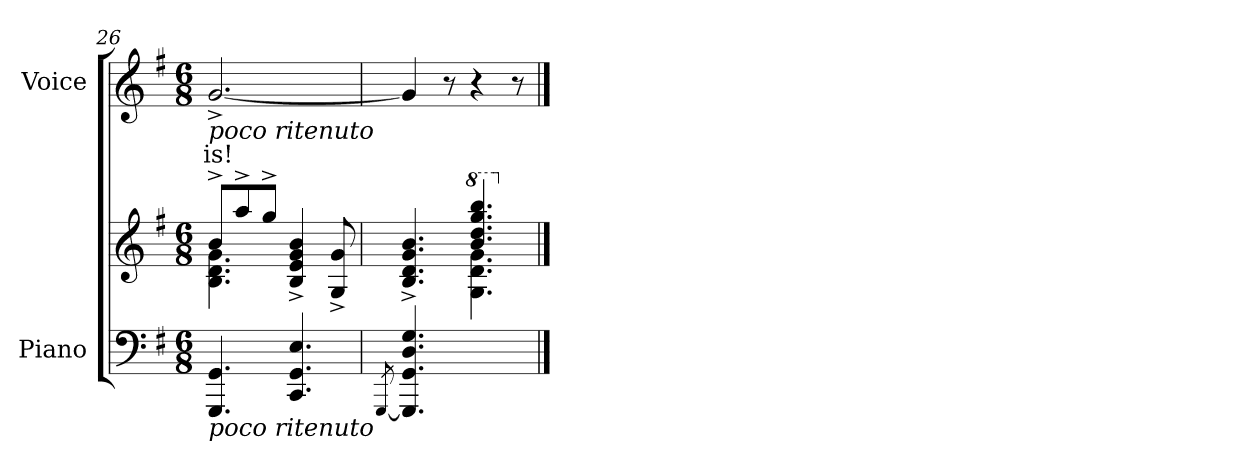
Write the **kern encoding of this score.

**kern	**kern	**kern	**text
*part2	*part2	*part1	*part1
*staff3	*staff2	*staff1	*staff1
*I"Piano	*	*I"Voice	*
*I'Pno	*	*	*
*clefF4	*clefG2	*clefG2	*
*k[f#]	*k[f#]	*k[f#]	*
*M6/8	*M6/8	*M6/8	*
=26	=26	=26	=26
*	*^	*	*
!	!	!	!LO:TX:b:i:t=poco ritenuto	!
!LO:TX:b:i:t=poco ritenuto	!	!	!	!
!	!	!	!	!LO:LY:b
4.GGG/ 4.GG/	8b^/L	4.B\ 4.d\ 4.g\	[2.g^>/	is!
.	8aa^/	.	.	.
.	8gg^/J	.	.	.
4.CC/ 4.GG/ 4.E/	4B/^> 4e/^> 4g/^> 4b/^>	4ryy	.	.
.	8G/^> 8g/^>	8ryy	.	.
=27	=27	=27	=27	=27
[8qGGG/	.	.	.	.
4.GGG/] 4.GG/ 4.D/ 4.G/	4.B/^> 4.d/^> 4.g/^> 4.b/^>	4.ryy	4g/]	.
.	.	.	8r	.
*	*8va	*	*	*
4.ryy	(4.bb/ 4.ddd/ 4.ggg/ 4.bbb/	4.g\ 4.dd\ 4.gg\	4r	.
.	.	.	8r	.
*	*v	*v	*	*
*	*X8va	*	*
==	==	==	==
*-	*-	*-	*-
